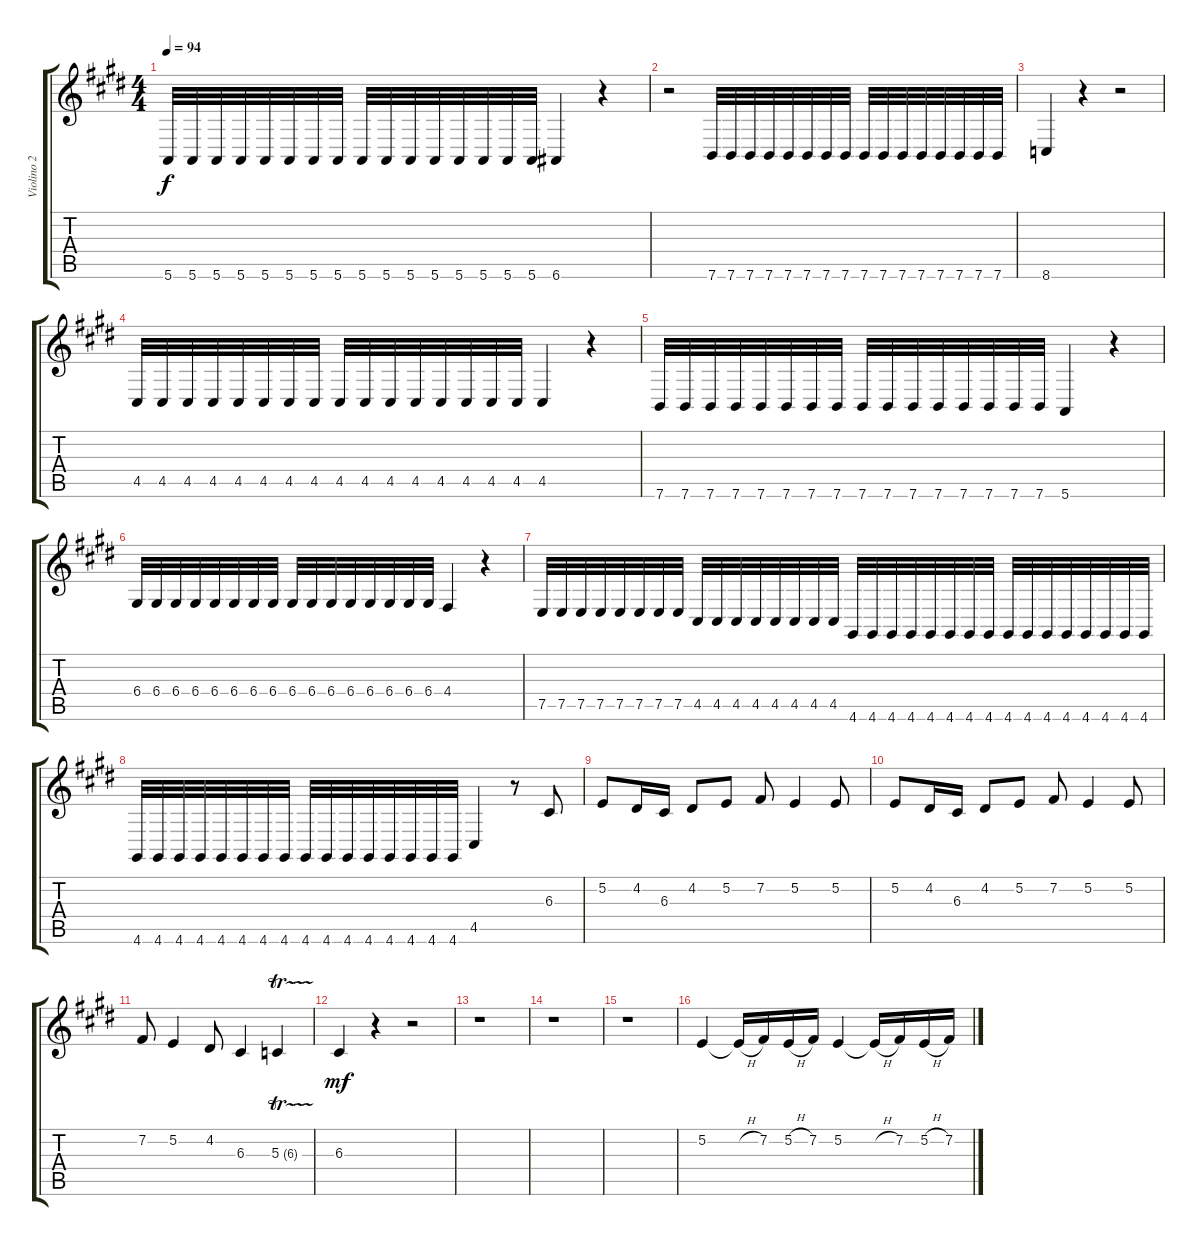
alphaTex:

\track ("Violino 2" "Violino 2") {instrument violin}
\staff {score tabs}
\tuning (E4 B3 G3 D3 A2 E2) {hide}
\ts (4 4)
\tempo 94
\clef g2
\ks c#minor
5.6.32{dy f} 5.6.32 5.6.32 5.6.32 5.6.32 5.6.32 5.6.32 5.6.32 5.6.32 5.6.32 5.6.32 5.6.32 5.6.32 5.6.32 5.6.32 5.6.32 6.6.4 r.4 |
\ks e
r.2 7.6.32 7.6.32 7.6.32 7.6.32 7.6.32 7.6.32 7.6.32 7.6.32 7.6.32 7.6.32 7.6.32 7.6.32 7.6.32 7.6.32 7.6.32 7.6.32 |
\ks c#minor
8.6.4 r.4 r.2 |
\ks e
4.5.32 4.5.32 4.5.32 4.5.32 4.5.32 4.5.32 4.5.32 4.5.32 4.5.32 4.5.32 4.5.32 4.5.32 4.5.32 4.5.32 4.5.32 4.5.32 4.5.4 r.4 |
7.6.32 7.6.32 7.6.32 7.6.32 7.6.32 7.6.32 7.6.32 7.6.32 7.6.32 7.6.32 7.6.32 7.6.32 7.6.32 7.6.32 7.6.32 7.6.32 5.6.4 r.4 |
6.4.32 6.4.32 6.4.32 6.4.32 6.4.32 6.4.32 6.4.32 6.4.32 6.4.32 6.4.32 6.4.32 6.4.32 6.4.32 6.4.32 6.4.32 6.4.32 4.4.4 r.4 |
7.5.32 7.5.32 7.5.32 7.5.32 7.5.32 7.5.32 7.5.32 7.5.32 4.5.32 4.5.32 4.5.32 4.5.32 4.5.32 4.5.32 4.5.32 4.5.32 4.6.32 4.6.32 4.6.32 4.6.32 4.6.32 4.6.32 4.6.32 4.6.32 4.6.32 4.6.32 4.6.32 4.6.32 4.6.32 4.6.32 4.6.32 4.6.32 |
4.6.32 4.6.32 4.6.32 4.6.32 4.6.32 4.6.32 4.6.32 4.6.32 4.6.32 4.6.32 4.6.32 4.6.32 4.6.32 4.6.32 4.6.32 4.6.32 4.5.4 r.8 6.3.8 |
5.2.8 4.2.16 6.3.16 4.2.8 5.2.8 7.2.8 5.2.4 5.2.8 |
\ks c#minor
5.2.8 4.2.16 6.3.16 4.2.8 5.2.8 7.2.8 5.2.4 5.2.8 |
7.2.8 5.2.4 4.2.8 6.3.4 5.3{tr (6 32)}.4 |
\ks e
6.3.4{dy mf} r.4 r.2 |
\ks c#minor
r.1 |
r.1 |
r.1 |
\ks e
5.2.4 5.2{h t}.16 7.2.16 5.2{h}.16 7.2.16 5.2.4 5.2{h t}.16 7.2.16 5.2{h}.16 7.2.16
